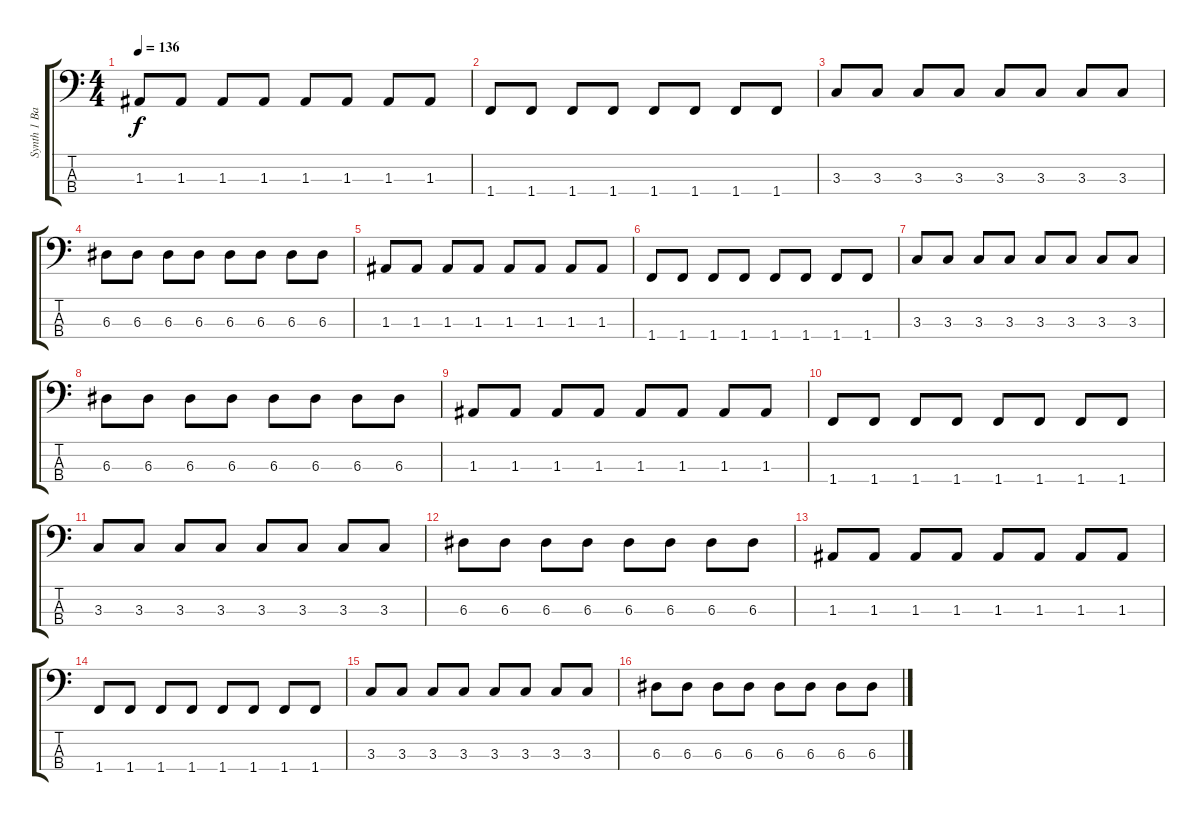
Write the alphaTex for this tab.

\track ("Synth 1 Bass" "Synth 1 Ba") {instrument synthbass1}
\staff {score tabs}
\tuning (G2 D2 A1 E1) {hide}
\ts (4 4)
\tempo 136
\clef f4
\ks c
1.3.8{dy f volume 16} 1.3.8 1.3.8 1.3.8 1.3.8 1.3.8 1.3.8 1.3.8 |
1.4.8 1.4.8 1.4.8 1.4.8 1.4.8 1.4.8 1.4.8 1.4.8 |
3.3.8 3.3.8 3.3.8 3.3.8 3.3.8 3.3.8 3.3.8 3.3.8 |
6.3.8 6.3.8 6.3.8 6.3.8 6.3.8 6.3.8 6.3.8 6.3.8 |
1.3.8 1.3.8 1.3.8 1.3.8 1.3.8 1.3.8 1.3.8 1.3.8 |
1.4.8 1.4.8 1.4.8 1.4.8 1.4.8 1.4.8 1.4.8 1.4.8 |
3.3.8 3.3.8 3.3.8 3.3.8 3.3.8 3.3.8 3.3.8 3.3.8 |
6.3.8 6.3.8 6.3.8 6.3.8 6.3.8 6.3.8 6.3.8 6.3.8 |
1.3.8 1.3.8 1.3.8 1.3.8 1.3.8 1.3.8 1.3.8 1.3.8 |
1.4.8 1.4.8 1.4.8 1.4.8 1.4.8 1.4.8 1.4.8 1.4.8 |
3.3.8 3.3.8 3.3.8 3.3.8 3.3.8 3.3.8 3.3.8 3.3.8 |
6.3.8 6.3.8 6.3.8 6.3.8 6.3.8 6.3.8 6.3.8 6.3.8 |
1.3.8 1.3.8 1.3.8 1.3.8 1.3.8 1.3.8 1.3.8 1.3.8 |
1.4.8 1.4.8 1.4.8 1.4.8 1.4.8 1.4.8 1.4.8 1.4.8 |
3.3.8 3.3.8 3.3.8 3.3.8 3.3.8 3.3.8 3.3.8 3.3.8 |
6.3.8 6.3.8 6.3.8 6.3.8 6.3.8 6.3.8 6.3.8 6.3.8
